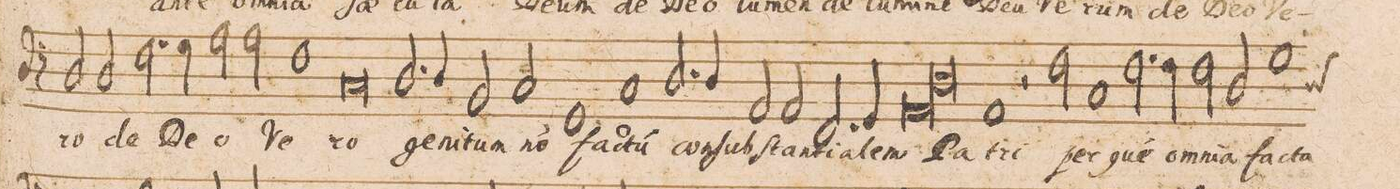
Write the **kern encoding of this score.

**kern	**text
*I"BASSVS.	*
*clefF4	*
*k[]	*
*met(C|)	*
*M2/1	*
2D/	-ro
2D/	de
=46-	=46-
2.F\	De-
4G\	.
2A\	-o
2A\	Ve-
=47-	=47-
1F	.
0C	-ro
=48-	=48-
2.D/	ge-
4D/	-ni-
=49-	=49-
2BB/	-tum
2C/	no(n)
1GG	fac-
=50-	=50-
1C	-tu(m)
2.D/	con-
4D/	-ſub-
=51-	=51-
2AA/	-ſtan-
2AA/	-ti-
2.FF/	-a-
4GG/	-lem
=52-	=52-
*lig	*
1AA	Pa-
1D	.
*Xlig	*
=53-	=53-
1AA	-tri
2r	.
2F\	per
=54-	=54-
1C	que(m)
2.F\	o-
4F\	-mni-
=55-	=55-
2F\	-a
2D/	fa-
*custos:D	*
1G	-cta
=56-	=56-
*-	*-
